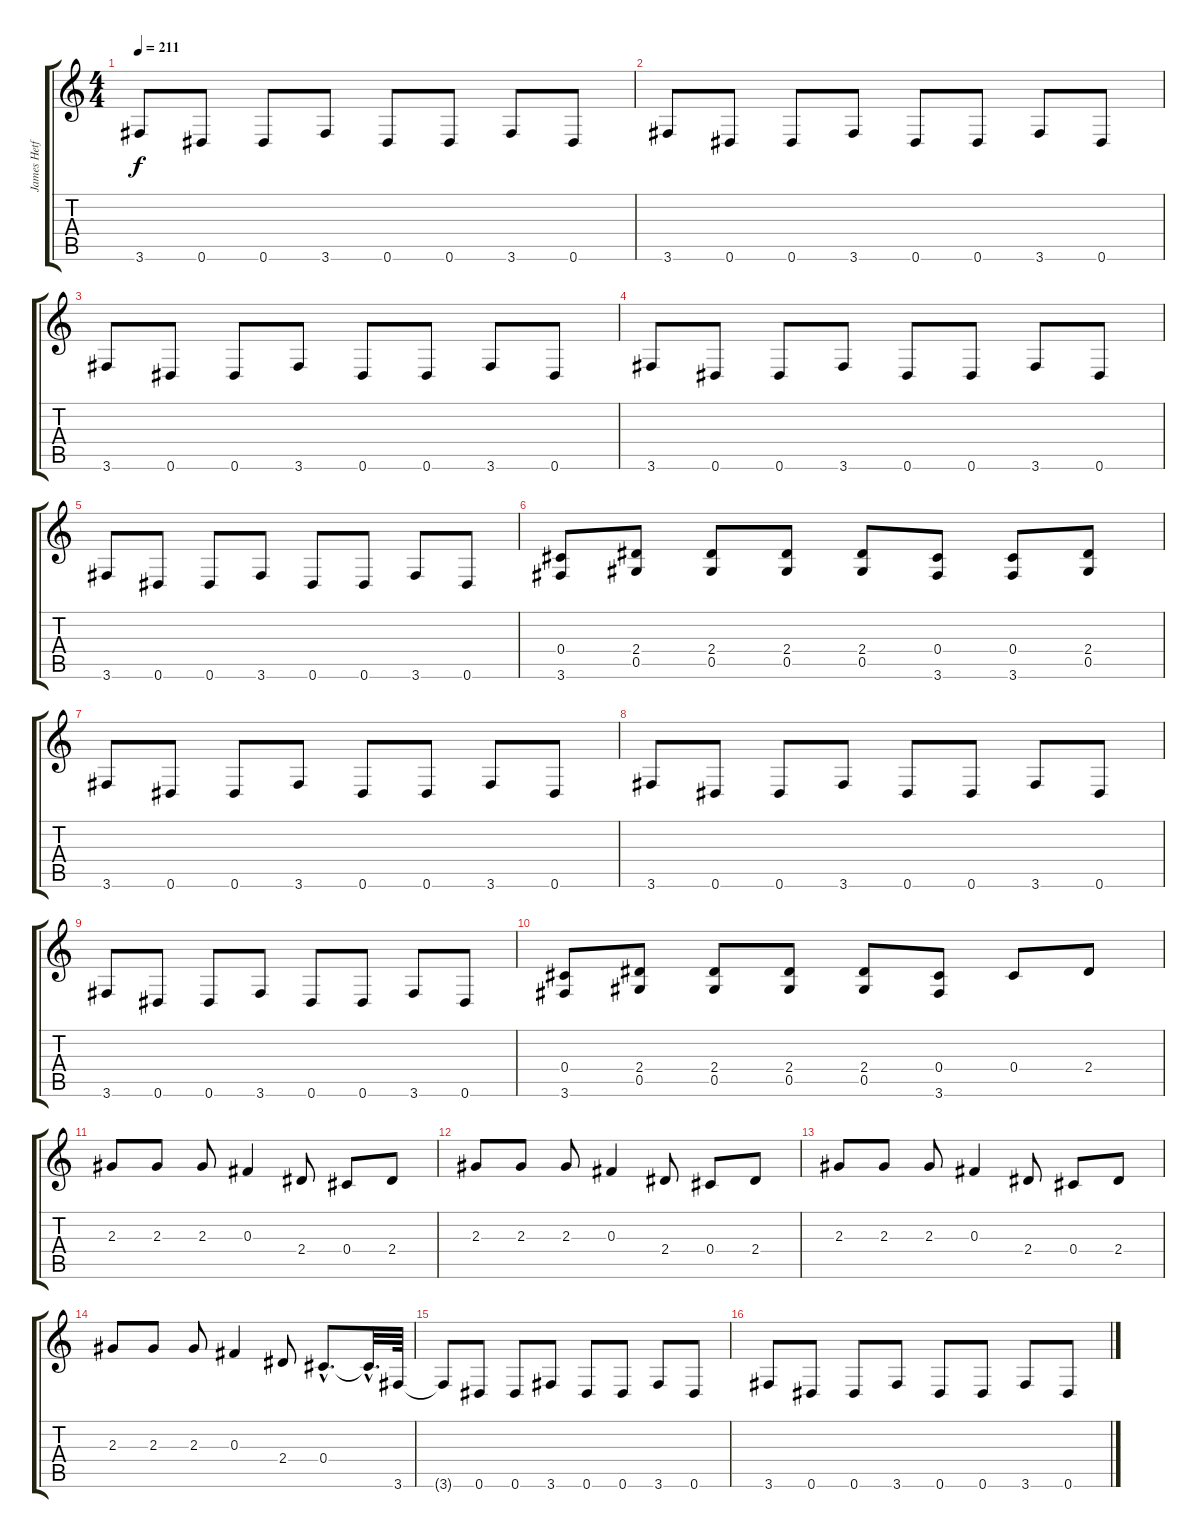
\track ("James Hetfield (Guitar)" "James Hetf") {instrument overdrivenguitar}
\staff {score tabs}
\tuning (Eb4 Bb3 Gb3 Db3 Ab2 Eb2) {hide}
\ts (4 4)
\tempo 211
\clef g2
\ks c
3.6.8{dy f instrument overdrivenguitar} 0.6.8 0.6.8 3.6.8 0.6.8 0.6.8 3.6.8 0.6.8 |
3.6.8 0.6.8 0.6.8 3.6.8 0.6.8 0.6.8 3.6.8 0.6.8 |
3.6.8 0.6.8 0.6.8 3.6.8 0.6.8 0.6.8 3.6.8 0.6.8 |
3.6.8 0.6.8 0.6.8 3.6.8 0.6.8 0.6.8 3.6.8 0.6.8 |
3.6.8 0.6.8 0.6.8 3.6.8 0.6.8 0.6.8 3.6.8 0.6.8 |
(0.4 3.6).8 (2.4 0.5).8 (2.4 0.5).8 (2.4 0.5).8 (2.4 0.5).8 (0.4 3.6).8 (0.4 3.6).8 (2.4 0.5).8 |
3.6.8 0.6.8 0.6.8 3.6.8 0.6.8 0.6.8 3.6.8 0.6.8 |
3.6.8 0.6.8 0.6.8 3.6.8 0.6.8 0.6.8 3.6.8 0.6.8 |
3.6.8 0.6.8 0.6.8 3.6.8 0.6.8 0.6.8 3.6.8 0.6.8 |
(0.4 3.6).8 (2.4 0.5).8 (2.4 0.5).8 (2.4 0.5).8 (2.4 0.5).8 (0.4 3.6).8 0.4.8 2.4.8 |
2.3.8 2.3.8 2.3.8 0.3.4 2.4.8 0.4.8 2.4.8 |
2.3.8 2.3.8 2.3.8 0.3.4 2.4.8 0.4.8 2.4.8 |
2.3.8 2.3.8 2.3.8 0.3.4 2.4.8 0.4.8 2.4.8 |
2.3.8 2.3.8 2.3.8 0.3.4 2.4.8 0.4{hac}.8{d} 0.4{hac t}.32{d} 3.6.64 |
3.6{t}.8 0.6.8 0.6.8 3.6.8 0.6.8 0.6.8 3.6.8 0.6.8 |
3.6.8 0.6.8 0.6.8 3.6.8 0.6.8 0.6.8 3.6.8 0.6.8
